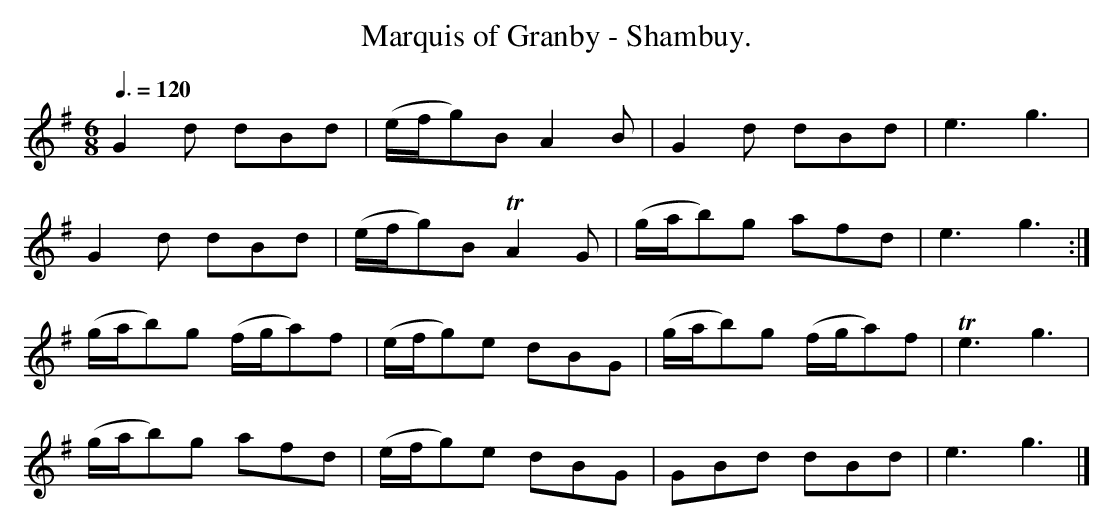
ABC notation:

X:1
T:Marquis of Granby - Shambuy.
M:6/8
L:1/8
Q:3/8=120
K:G major
 G2d      dBd    |(e/f/g)B  A2B| G2d      dBd    | e3 g3 |
 G2d      dBd    |(e/f/g)B TA2G|(g/a/b)g  afd    | e3 g3:|
(g/a/b)g (f/g/a)f|(e/f/g)e  dBG|(g/a/b)g (f/g/a)f|Te3 g3 |
(g/a/b)g  afd    |(e/f/g)e  dBG| GBd      dBd    | e3 g3|]
